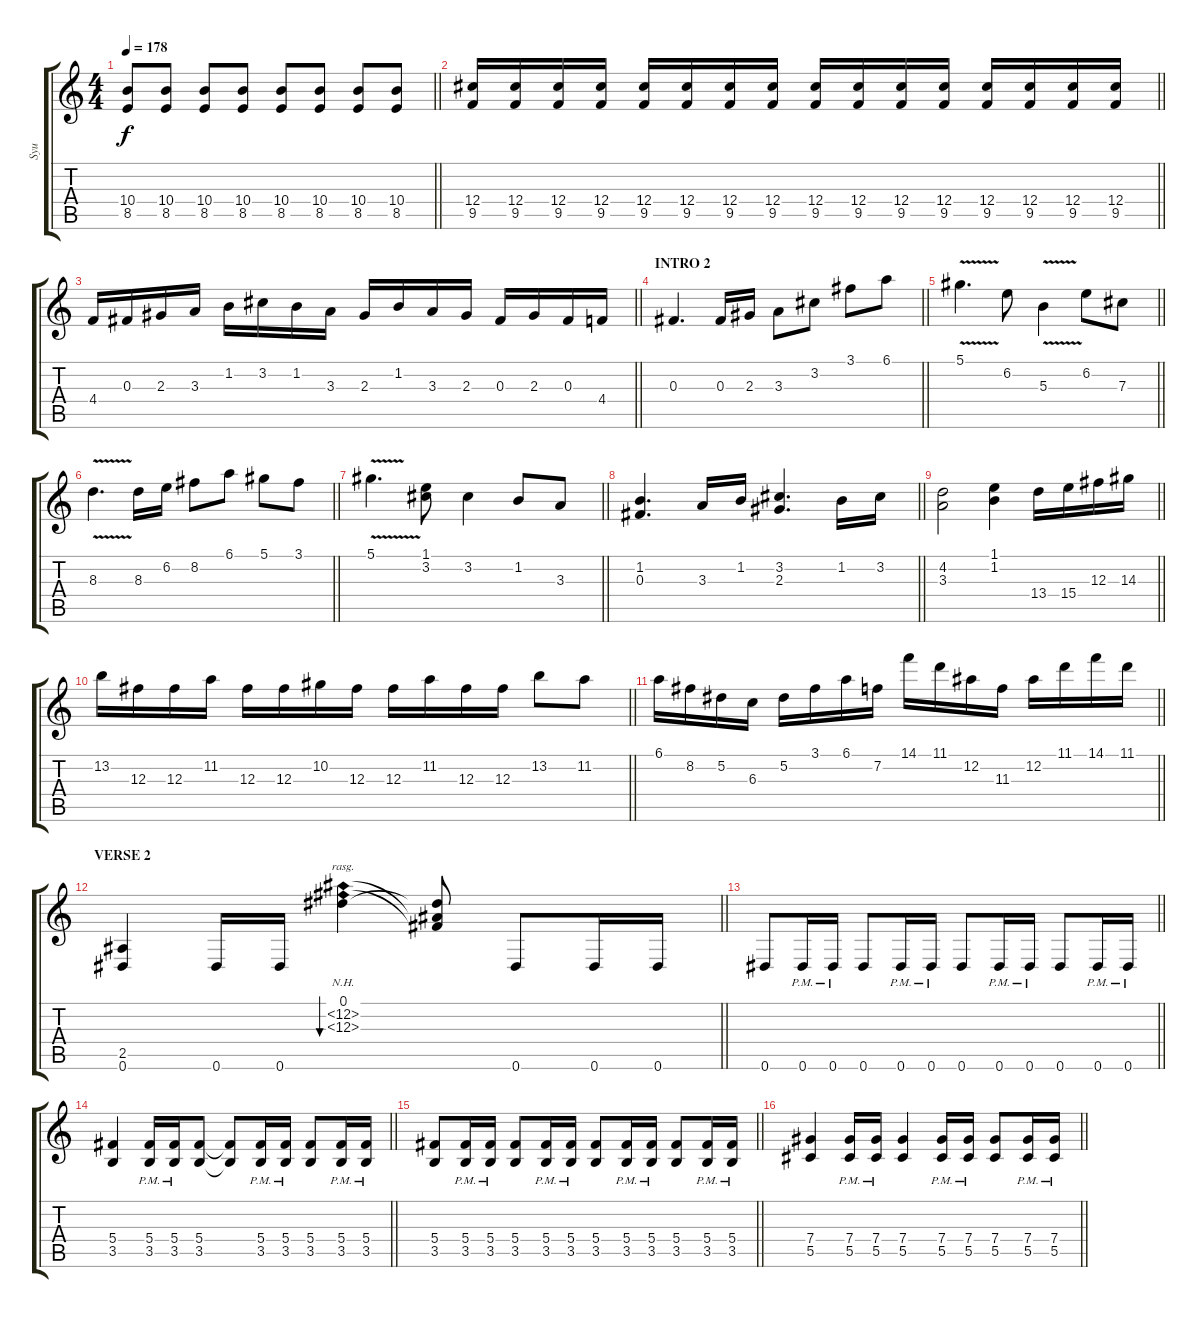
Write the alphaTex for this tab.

\track ("Syu" "Syu") {instrument overdrivenguitar}
\staff {score tabs}
\tuning (Eb4 Bb3 Gb3 Db3 Ab2 Eb2) {hide}
\ts (4 4)
\tempo 178
\clef g2
\barLineRight lightlight
\ks c
(10.4 8.5).8{dy f} (10.4 8.5).8 (10.4 8.5).8 (10.4 8.5).8 (10.4 8.5).8 (10.4 8.5).8 (10.4 8.5).8 (10.4 8.5).8 |
\barLineRight lightlight
(12.4 9.5).16 (12.4 9.5).16 (12.4 9.5).16 (12.4 9.5).16 (12.4 9.5).16 (12.4 9.5).16 (12.4 9.5).16 (12.4 9.5).16 (12.4 9.5).16 (12.4 9.5).16 (12.4 9.5).16 (12.4 9.5).16 (12.4 9.5).16 (12.4 9.5).16 (12.4 9.5).16 (12.4 9.5).16 |
\barLineRight lightlight
4.4.16 0.3.16 2.3.16 3.3.16 1.2.16 3.2.16 1.2.16 3.3.16 2.3.16 1.2.16 3.3.16 2.3.16 0.3.16 2.3.16 0.3.16 4.4.16 |
\section ("" "INTRO 2")
\barLineRight lightlight
0.3.4{d} 0.3.16 2.3.16 3.3.8 3.2.8 3.1.8 6.1.8 |
\barLineRight lightlight
5.1{v}.4{d} 6.2.8 5.3{v}.4 6.2.8 7.3.8 |
\barLineRight lightlight
8.3{v}.4{d} 8.3.16 6.2.16 8.2.8 6.1.8 5.1.8 3.1.8 |
\barLineRight lightlight
5.1{v}.4{d} (1.1 3.2).8 3.2.4 1.2.8 3.3.8 |
\barLineRight lightlight
(1.2 0.3).4{d} 3.3.16 1.2.16 (3.2 2.3).4{d} 1.2.16 3.2.16 |
\barLineRight lightlight
(4.2 3.3).2 (1.1 1.2).4 13.4.16 15.4.16 12.3.16 14.3.16 |
\barLineRight lightlight
13.2.16 12.3.16 12.3.16 11.2.16 12.3.16 12.3.16 10.2.16 12.3.16 12.3.16 11.2.16 12.3.16 12.3.16 13.2.8 11.2.8 |
\barLineRight lightlight
6.1.16 8.2.16 5.2.16 6.3.16 5.2.16 3.1.16 6.1.16 7.2.16 14.1.16 11.1.16 12.2.16 11.3.16 12.2.16 11.1.16 14.1.16 11.1.16 |
\section ("" "VERSE 2")
\barLineRight lightlight
(2.5 0.6).4 0.6.16 0.6.16 (0.1 0.2{nh} 0.3{nh}).4{bu 120 rasg ii} (0.1{t} 0.2{t} 0.3{t}).8 0.6.8 0.6.16 0.6.16 |
\barLineRight lightlight
0.6.8 0.6{pm}.16 0.6{pm}.16 0.6.8 0.6{pm}.16 0.6{pm}.16 0.6.8 0.6{pm}.16 0.6{pm}.16 0.6.8 0.6{pm}.16 0.6{pm}.16 |
\barLineRight lightlight
(5.4 3.5).4 (5.4{pm} 3.5{pm}).16 (5.4{pm} 3.5{pm}).16 (5.4 3.5).8 (5.4{t} 3.5{t}).8 (5.4{pm} 3.5{pm}).16 (5.4{pm} 3.5{pm}).16 (5.4 3.5).8 (5.4{pm} 3.5{pm}).16 (5.4{pm} 3.5{pm}).16 |
\barLineRight lightlight
(5.4 3.5).8 (5.4{pm} 3.5{pm}).16 (5.4{pm} 3.5{pm}).16 (5.4 3.5).8 (5.4{pm} 3.5{pm}).16 (5.4{pm} 3.5{pm}).16 (5.4 3.5).8 (5.4{pm} 3.5{pm}).16 (5.4{pm} 3.5{pm}).16 (5.4 3.5).8 (5.4{pm} 3.5{pm}).16 (5.4{pm} 3.5{pm}).16 |
\barLineRight lightlight
(7.4 5.5).4 (7.4{pm} 5.5{pm}).16 (7.4{pm} 5.5{pm}).16 (7.4 5.5).4 (7.4{pm} 5.5{pm}).16 (7.4{pm} 5.5{pm}).16 (7.4 5.5).8 (7.4{pm} 5.5{pm}).16 (7.4{pm} 5.5{pm}).16
